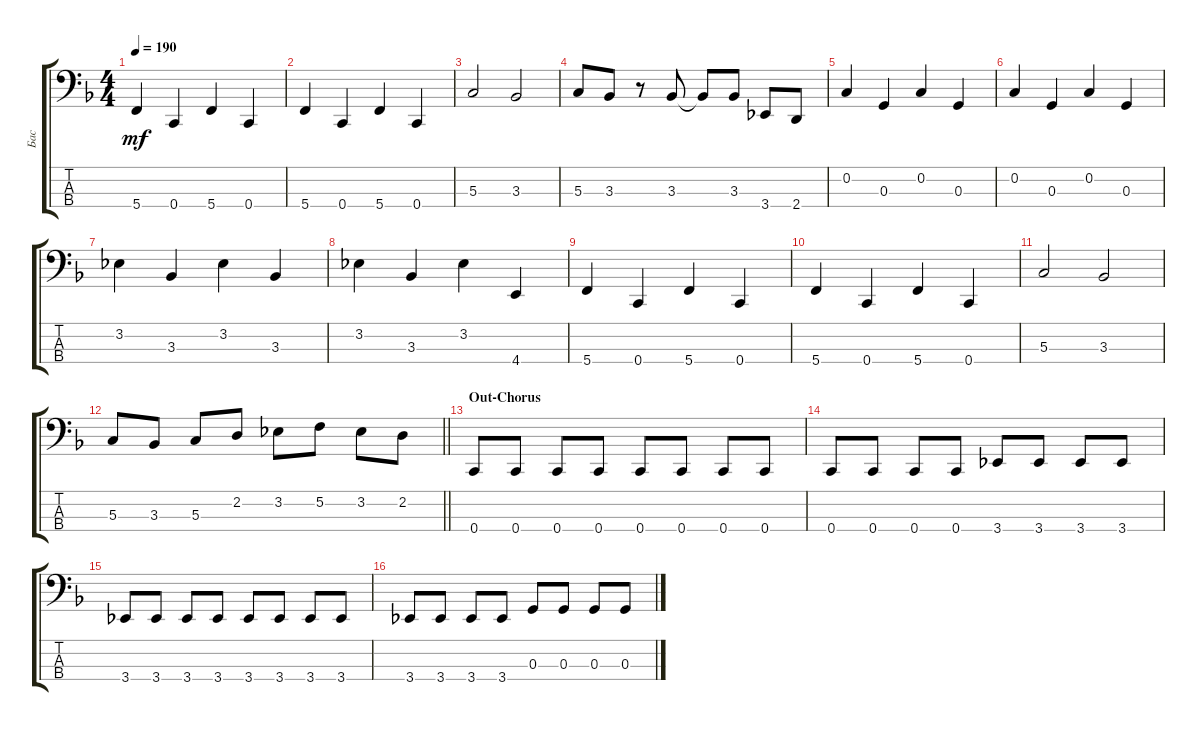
\track ("Бас" "Бас") {instrument electricbassfinger}
\staff {score tabs}
\tuning (F2 C2 G1 C1) {hide}
\ts (4 4)
\tempo 190
\clef f4
\ks dminor
5.4.4{dy mf} 0.4.4 5.4.4 0.4.4 |
5.4.4 0.4.4 5.4.4 0.4.4 |
5.3.2 3.3.2 |
5.3.8 3.3.8 r.8 3.3.8 3.3{t}.8 3.3.8 3.4.8 2.4.8 |
0.2.4 0.3.4 0.2.4 0.3.4 |
0.2.4 0.3.4 0.2.4 0.3.4 |
3.2.4 3.3.4 3.2.4 3.3.4 |
3.2.4 3.3.4 3.2.4 4.4.4 |
5.4.4 0.4.4 5.4.4 0.4.4 |
5.4.4 0.4.4 5.4.4 0.4.4 |
5.3.2 3.3.2 |
\barLineRight lightlight
5.3.8 3.3.8 5.3.8 2.2.8 3.2.8 5.2.8 3.2.8 2.2.8 |
\section ("" "Out-Chorus")
0.4.8 0.4.8 0.4.8 0.4.8 0.4.8 0.4.8 0.4.8 0.4.8 |
0.4.8 0.4.8 0.4.8 0.4.8 3.4.8 3.4.8 3.4.8 3.4.8 |
3.4.8 3.4.8 3.4.8 3.4.8 3.4.8 3.4.8 3.4.8 3.4.8 |
3.4.8 3.4.8 3.4.8 3.4.8 0.3.8 0.3.8 0.3.8 0.3.8
